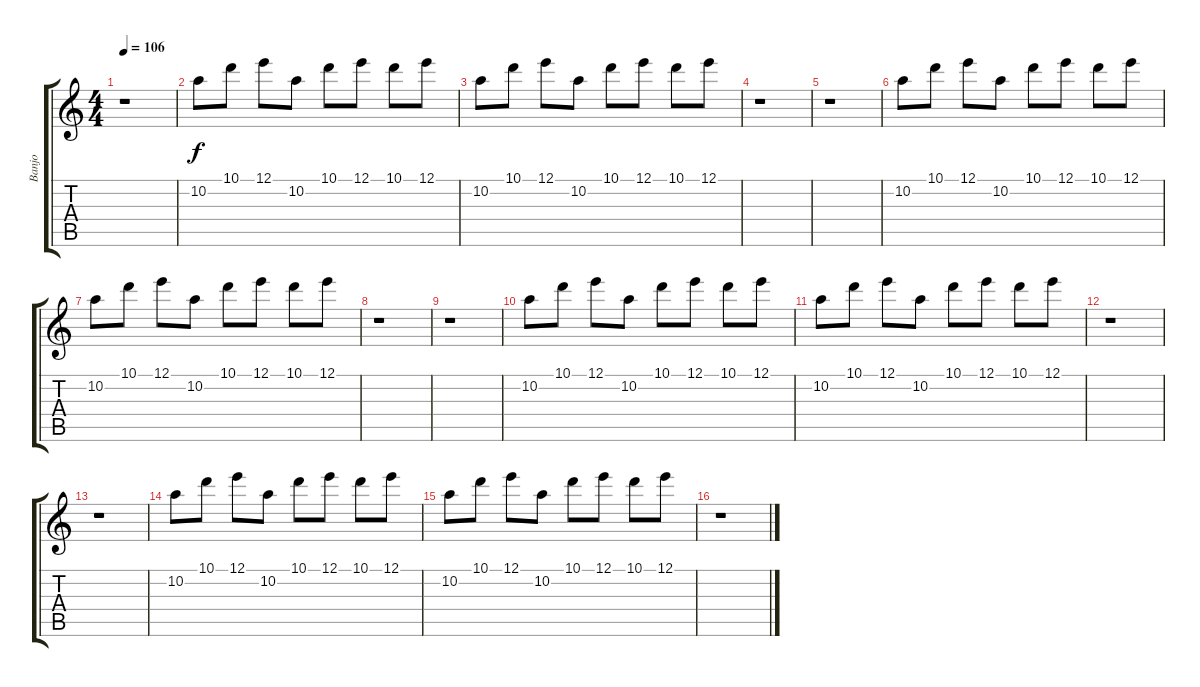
\track ("Banjo" "Banjo") {instrument banjo}
\staff {score tabs}
\tuning (E4 B3 G3 D3 A2 E2) {hide}
\displaytranspose 12
\ts (4 4)
\tempo 106
\clef g2
\ks c
r.1{dy f} |
10.2.8 10.1.8 12.1.8 10.2.8 10.1.8 12.1.8 10.1.8 12.1.8 |
10.2.8 10.1.8 12.1.8 10.2.8 10.1.8 12.1.8 10.1.8 12.1.8 |
r.1 |
r.1 |
10.2.8 10.1.8 12.1.8 10.2.8 10.1.8 12.1.8 10.1.8 12.1.8 |
10.2.8 10.1.8 12.1.8 10.2.8 10.1.8 12.1.8 10.1.8 12.1.8 |
r.1 |
r.1 |
10.2.8 10.1.8 12.1.8 10.2.8 10.1.8 12.1.8 10.1.8 12.1.8 |
10.2.8 10.1.8 12.1.8 10.2.8 10.1.8 12.1.8 10.1.8 12.1.8 |
r.1 |
r.1 |
10.2.8 10.1.8 12.1.8 10.2.8 10.1.8 12.1.8 10.1.8 12.1.8 |
10.2.8 10.1.8 12.1.8 10.2.8 10.1.8 12.1.8 10.1.8 12.1.8 |
r.1
